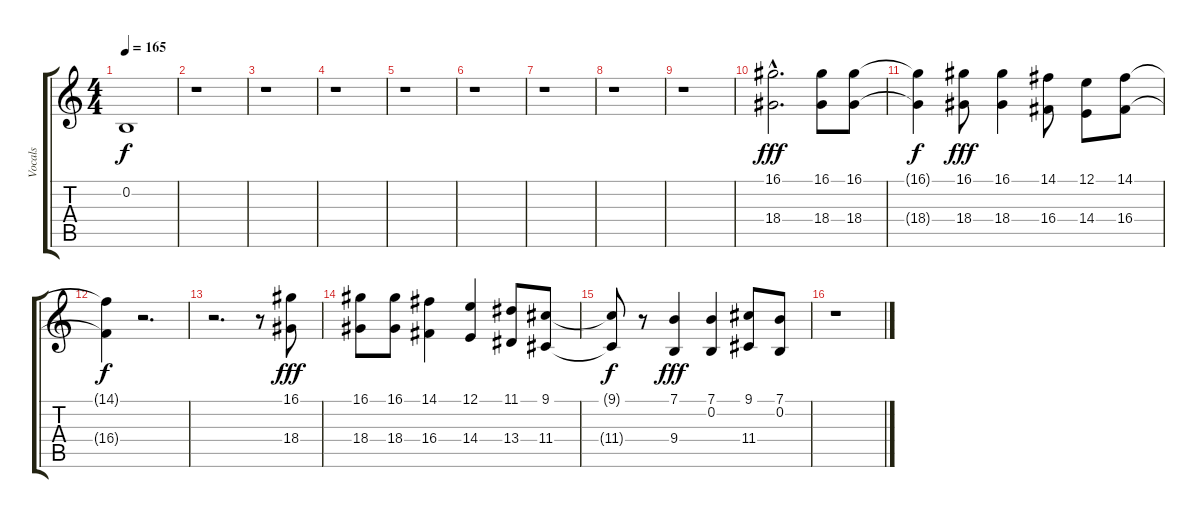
\track ("Vocals" "Vocals") {instrument brasssection}
\staff {score tabs}
\tuning (E4 B3 G3 D3 A2 E2) {hide}
\ts (4 4)
\tempo 165
\clef g2
\ks c
0.2{t}.1{dy f} |
r.1 |
r.1 |
r.1 |
r.1 |
r.1 |
r.1 |
r.1 |
r.1 |
(16.1{hac} 18.4{hac}).2{d dy fff} (16.1 18.4).8 (16.1 18.4).8 |
(16.1{t} 18.4{t}).4{dy f} (16.1 18.4).8{dy fff} (16.1 18.4).4 (14.1 16.4).8 (12.1 14.4).8 (14.1 16.4).8 |
(14.1{t} 16.4{t}).4{dy f} r.2{d} |
r.2{d} r.8 (16.1 18.4).8{dy fff} |
(16.1 18.4).8 (16.1 18.4).8 (14.1 16.4).4 (12.1 14.4).4 (11.1 13.4).8 (9.1 11.4).8 |
(9.1{t} 11.4{t}).8{dy f} r.8 (7.1 9.4).4{dy fff} (7.1 0.2).4 (9.1 11.4).8 (7.1 0.2).8 |
r.1
